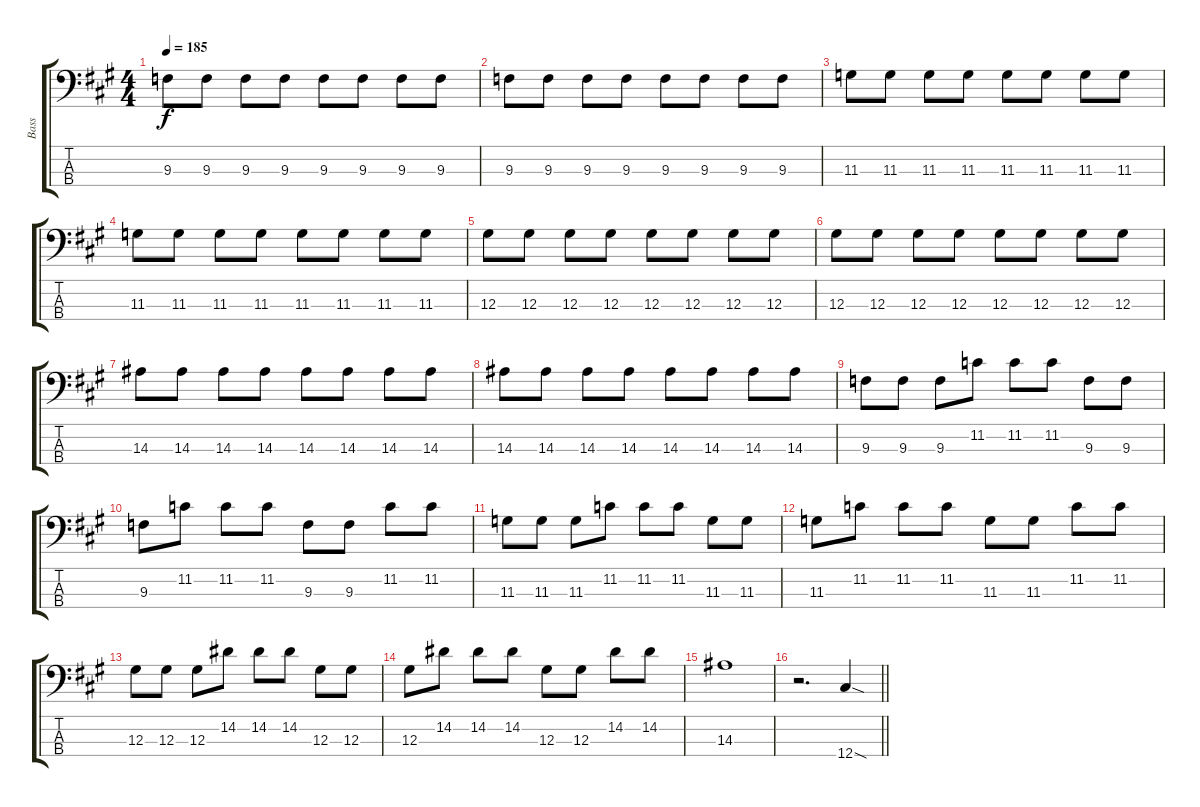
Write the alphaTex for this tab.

\track ("Bass" "Bass") {instrument electricbasspick}
\staff {score tabs}
\tuning (Gb2 Db2 Ab1 Db1) {hide}
\ts (4 4)
\tempo 185
\clef f4
\ks f#minor
9.3.8{dy f} 9.3.8 9.3.8 9.3.8 9.3.8 9.3.8 9.3.8 9.3.8 |
9.3.8 9.3.8 9.3.8 9.3.8 9.3.8 9.3.8 9.3.8 9.3.8 |
11.3.8 11.3.8 11.3.8 11.3.8 11.3.8 11.3.8 11.3.8 11.3.8 |
11.3.8 11.3.8 11.3.8 11.3.8 11.3.8 11.3.8 11.3.8 11.3.8 |
12.3.8 12.3.8 12.3.8 12.3.8 12.3.8 12.3.8 12.3.8 12.3.8 |
12.3.8 12.3.8 12.3.8 12.3.8 12.3.8 12.3.8 12.3.8 12.3.8 |
14.3.8 14.3.8 14.3.8 14.3.8 14.3.8 14.3.8 14.3.8 14.3.8 |
14.3.8 14.3.8 14.3.8 14.3.8 14.3.8 14.3.8 14.3.8 14.3.8 |
9.3.8 9.3.8 9.3.8 11.2.8 11.2.8 11.2.8 9.3.8 9.3.8 |
9.3.8 11.2.8 11.2.8 11.2.8 9.3.8 9.3.8 11.2.8 11.2.8 |
11.3.8 11.3.8 11.3.8 11.2.8 11.2.8 11.2.8 11.3.8 11.3.8 |
11.3.8 11.2.8 11.2.8 11.2.8 11.3.8 11.3.8 11.2.8 11.2.8 |
12.3.8 12.3.8 12.3.8 14.2.8 14.2.8 14.2.8 12.3.8 12.3.8 |
12.3.8 14.2.8 14.2.8 14.2.8 12.3.8 12.3.8 14.2.8 14.2.8 |
14.3.1 |
\barLineRight lightlight
r.2{d} 12.4{sod}.4
